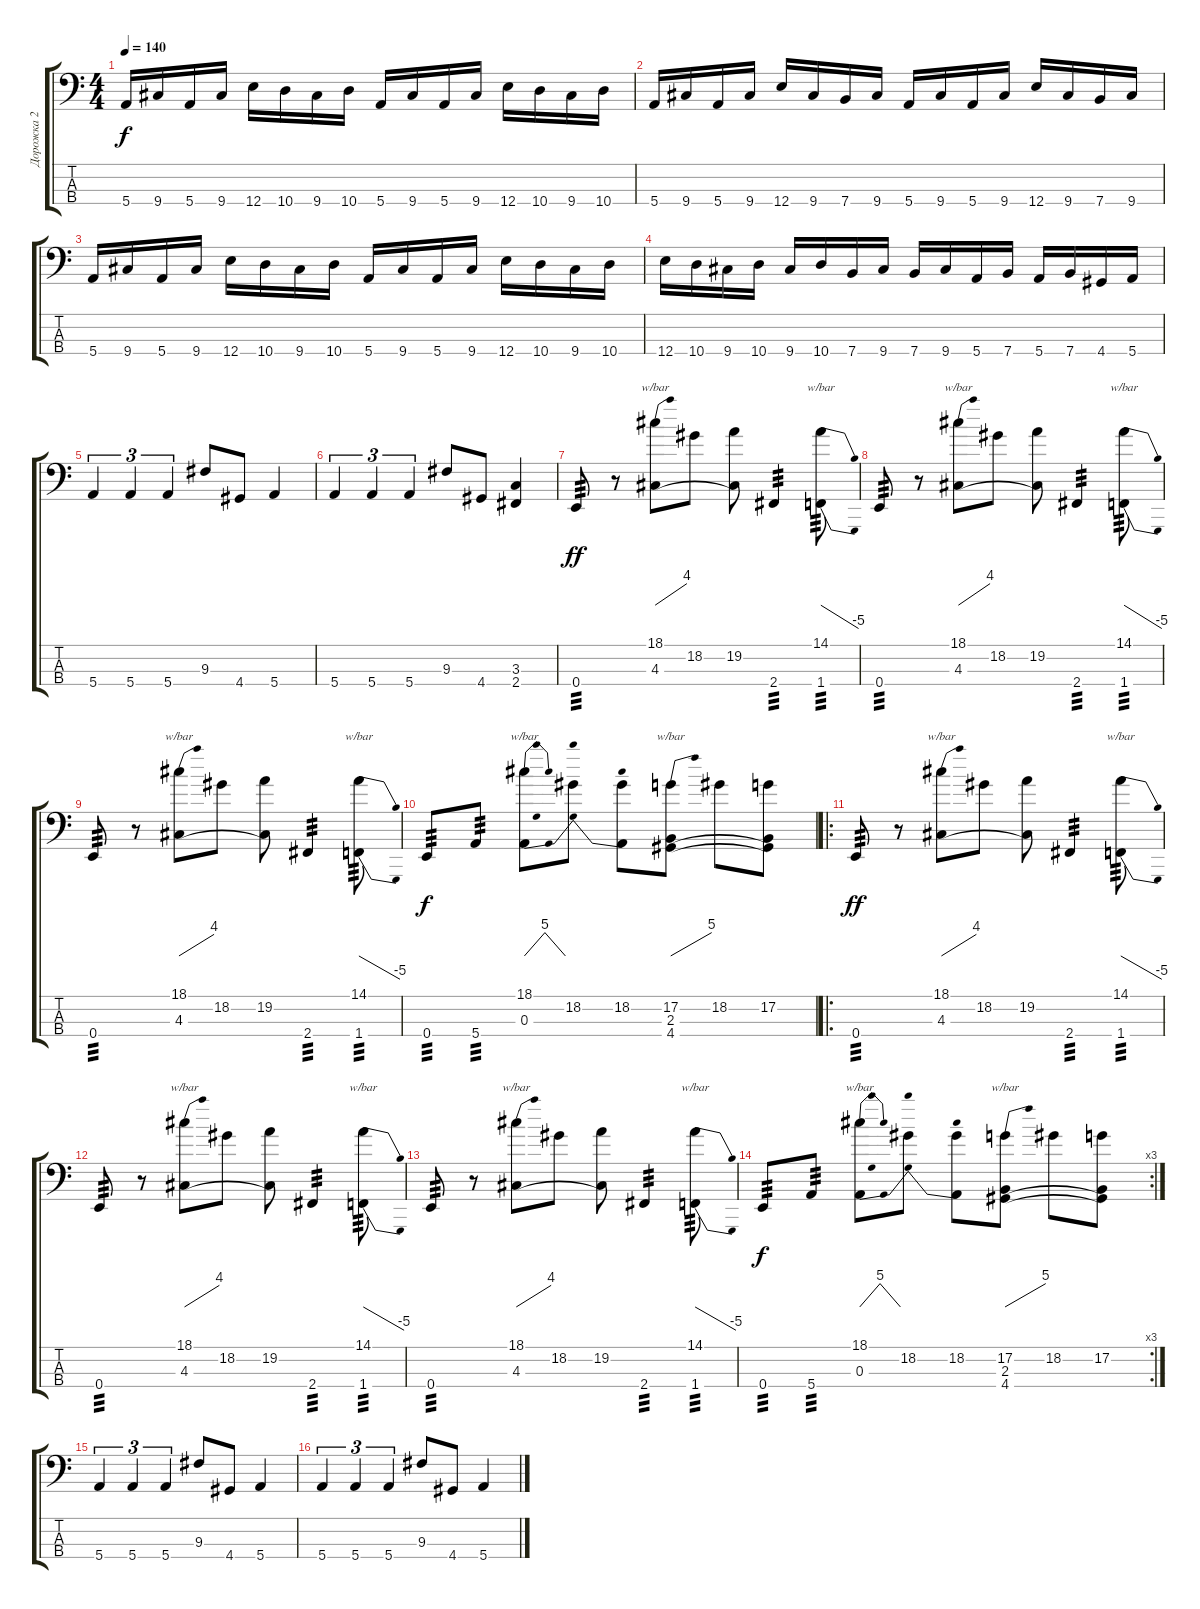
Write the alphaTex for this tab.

\track ("Дорожка 2" "Дорожка 2") {instrument synthbass1}
\staff {score tabs}
\tuning (G2 D2 A1 E1) {hide}
\ts (4 4)
\tempo 140
\clef f4
\ks c
5.4.16{dy f} 9.4.16 5.4.16 9.4.16 12.4.16 10.4.16 9.4.16 10.4.16 5.4.16 9.4.16 5.4.16 9.4.16 12.4.16 10.4.16 9.4.16 10.4.16 |
5.4.16 9.4.16 5.4.16 9.4.16 12.4.16 9.4.16 7.4.16 9.4.16 5.4.16 9.4.16 5.4.16 9.4.16 12.4.16 9.4.16 7.4.16 9.4.16 |
5.4.16 9.4.16 5.4.16 9.4.16 12.4.16 10.4.16 9.4.16 10.4.16 5.4.16 9.4.16 5.4.16 9.4.16 12.4.16 10.4.16 9.4.16 10.4.16 |
12.4.16 10.4.16 9.4.16 10.4.16 9.4.16 10.4.16 7.4.16 9.4.16 7.4.16 9.4.16 5.4.16 7.4.16 5.4.16 7.4.16 4.4.16 5.4.16 |
5.4.4{tu (3 2)} 5.4.4{tu (3 2)} 5.4.4{tu (3 2)} 9.3.8 4.4.8 5.4.4 |
5.4.4{tu (3 2)} 5.4.4{tu (3 2)} 5.4.4{tu (3 2)} 9.3.8 4.4.8 (3.3 2.4).4 |
0.4.8{tp 3 dy ff} r.8 (18.1 4.3).8{tbe (dive default 0 0 60 16)} 18.2.8 (19.2 4.3{t}).8 2.4.4{tp 3} (14.1 1.4).8{tbe (dive default 0 0 60 -20) tp 3} |
0.4.8{tp 3} r.8 (18.1 4.3).8{tbe (dive default 0 0 60 16)} 18.2.8 (19.2 4.3{t}).8 2.4.4{tp 3} (14.1 1.4).8{tbe (dive default 0 0 60 -20) tp 3} |
0.4.8{tp 3} r.8 (18.1 4.3).8{tbe (dive default 0 0 60 16)} 18.2.8 (19.2 4.3{t}).8 2.4.4{tp 3} (14.1 1.4).8{tbe (dive default 0 0 60 -20) tp 3} |
0.4.8{tp 3 dy f} 5.4.8{tp 3} (18.1 0.3).8{tbe (dip default 0 0 30 20 60 0)} 18.2.8 (18.2 0.3{t}).8 (17.2 2.3 4.4).8{tbe (dive default 0 0 60 20)} 18.2.8 (17.2 2.3{t} 4.4{t}).8 |
\ro
0.4.8{tp 3 dy ff} r.8 (18.1 4.3).8{tbe (dive default 0 0 60 16)} 18.2.8 (19.2 4.3{t}).8 2.4.4{tp 3} (14.1 1.4).8{tbe (dive default 0 0 60 -20) tp 3} |
0.4.8{tp 3} r.8 (18.1 4.3).8{tbe (dive default 0 0 60 16)} 18.2.8 (19.2 4.3{t}).8 2.4.4{tp 3} (14.1 1.4).8{tbe (dive default 0 0 60 -20) tp 3} |
0.4.8{tp 3} r.8 (18.1 4.3).8{tbe (dive default 0 0 60 16)} 18.2.8 (19.2 4.3{t}).8 2.4.4{tp 3} (14.1 1.4).8{tbe (dive default 0 0 60 -20) tp 3} |
\rc 3
0.4.8{tp 3 dy f} 5.4.8{tp 3} (18.1 0.3).8{tbe (dip default 0 0 30 20 60 0)} 18.2.8 (18.2 0.3{t}).8 (17.2 2.3 4.4).8{tbe (dive default 0 0 60 20)} 18.2.8 (17.2 2.3{t} 4.4{t}).8 |
5.4.4{tu (3 2)} 5.4.4{tu (3 2)} 5.4.4{tu (3 2)} 9.3.8 4.4.8 5.4.4 |
5.4.4{tu (3 2)} 5.4.4{tu (3 2)} 5.4.4{tu (3 2)} 9.3.8 4.4.8 5.4.4
